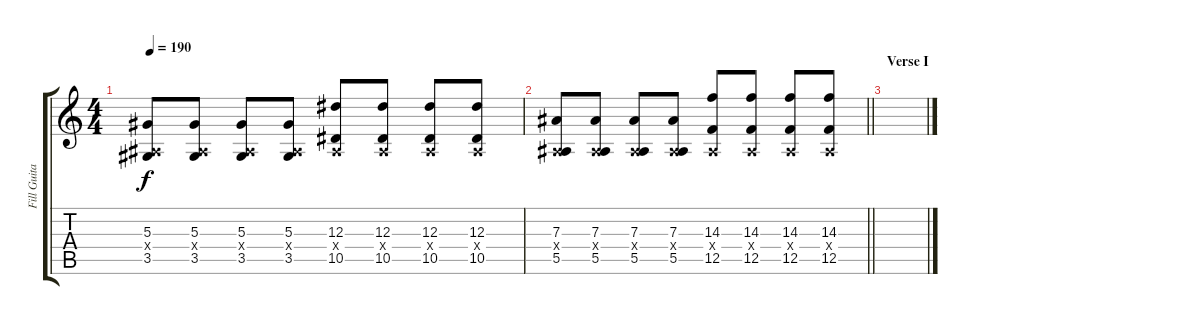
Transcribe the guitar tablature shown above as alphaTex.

\track ("Fill Guitar I" "Fill Guita") {instrument distortionguitar}
\staff {score tabs}
\tuning (C4 G3 Eb3 Bb2 F2 C2) {hide}
\ts (4 4)
\tempo 190
\clef g2
\ks c
(5.3 0.4{x} 3.5).8{dy f} (5.3 0.4{x} 3.5).8 (5.3 0.4{x} 3.5).8 (5.3 0.4{x} 3.5).8 (12.3 0.4{x} 10.5).8 (12.3 0.4{x} 10.5).8 (12.3 0.4{x} 10.5).8 (12.3 0.4{x} 10.5).8 |
\barLineRight lightlight
(7.3 0.4{x} 5.5).8 (7.3 0.4{x} 5.5).8 (7.3 0.4{x} 5.5).8 (7.3 0.4{x} 5.5).8 (14.3 0.4{x} 12.5).8 (14.3 0.4{x} 12.5).8 (14.3 0.4{x} 12.5).8 (14.3 0.4{x} 12.5).8 |
\section ("" "Verse I")
